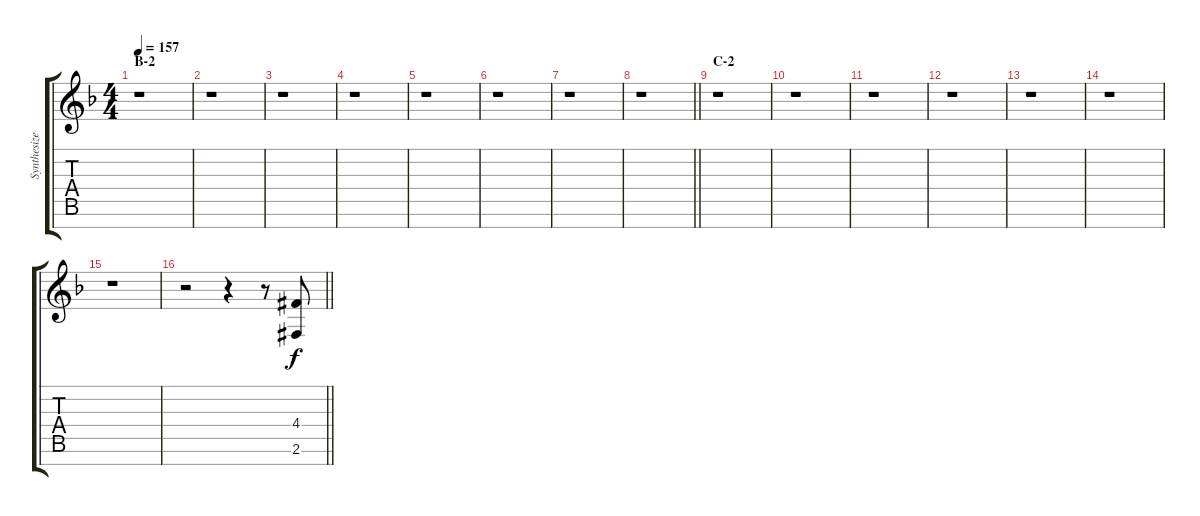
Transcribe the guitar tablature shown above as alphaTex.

\track ("Synthesizer" "Synthesize") {instrument lead2sawtooth}
\staff {score tabs}
\tuning (E5 B4 G4 D4 A3 E3 B2) {hide}
\ts (4 4)
\section ("" "B-2")
\tempo 157
\clef g2
\ks f
r.1{dy f} |
r.1 |
r.1 |
r.1 |
r.1 |
r.1 |
r.1 |
\barLineRight lightlight
r.1 |
\section ("" "C-2")
r.1 |
r.1 |
r.1 |
r.1 |
r.1 |
r.1 |
r.1 |
\barLineRight lightlight
r.2 r.4 r.8 (4.4{acc #} 2.6{acc #}).8
